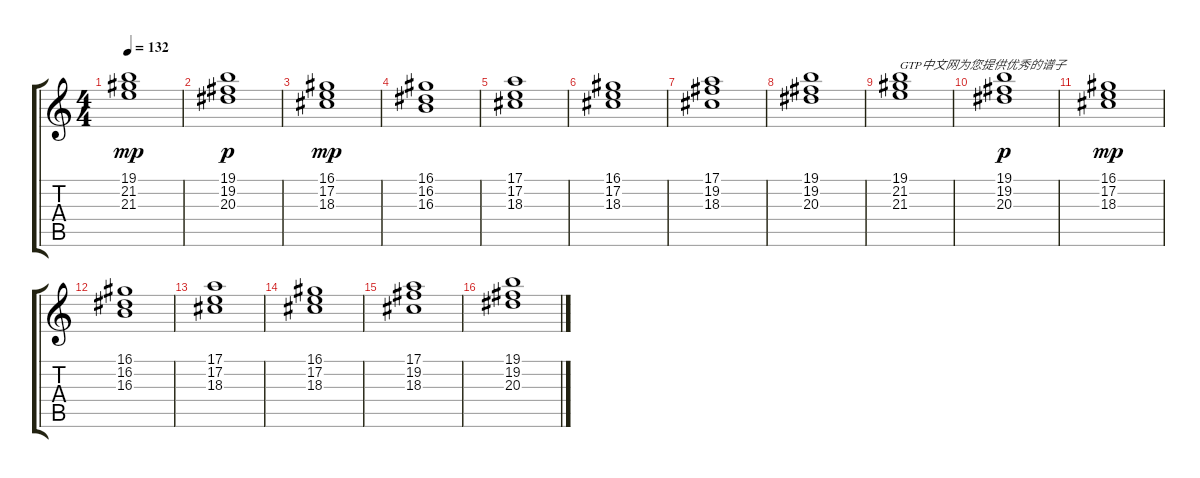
\track "" {instrument stringensemble1}
\staff {score tabs}
\tuning (E4 B3 G3 D3 A2 E2) {hide}
\ts (4 4)
\tempo 132
\clef g2
\ks c
(19.1 21.2 21.3).1{dy mp instrument stringensemble1} |
(19.1 19.2 20.3).1{dy p} |
(16.1 17.2 18.3).1{dy mp} |
(16.1 16.2 16.3).1 |
(17.1 17.2 18.3).1 |
(16.1 17.2 18.3).1 |
(17.1 19.2 18.3).1 |
(19.1 19.2 20.3).1 |
(19.1 21.2 21.3).1{txt "GTP中文网为您提供优秀的谱子"} |
(19.1 19.2 20.3).1{dy p} |
(16.1 17.2 18.3).1{dy mp} |
(16.1 16.2 16.3).1 |
(17.1 17.2 18.3).1 |
(16.1 17.2 18.3).1 |
(17.1 19.2 18.3).1 |
(19.1 19.2 20.3).1
